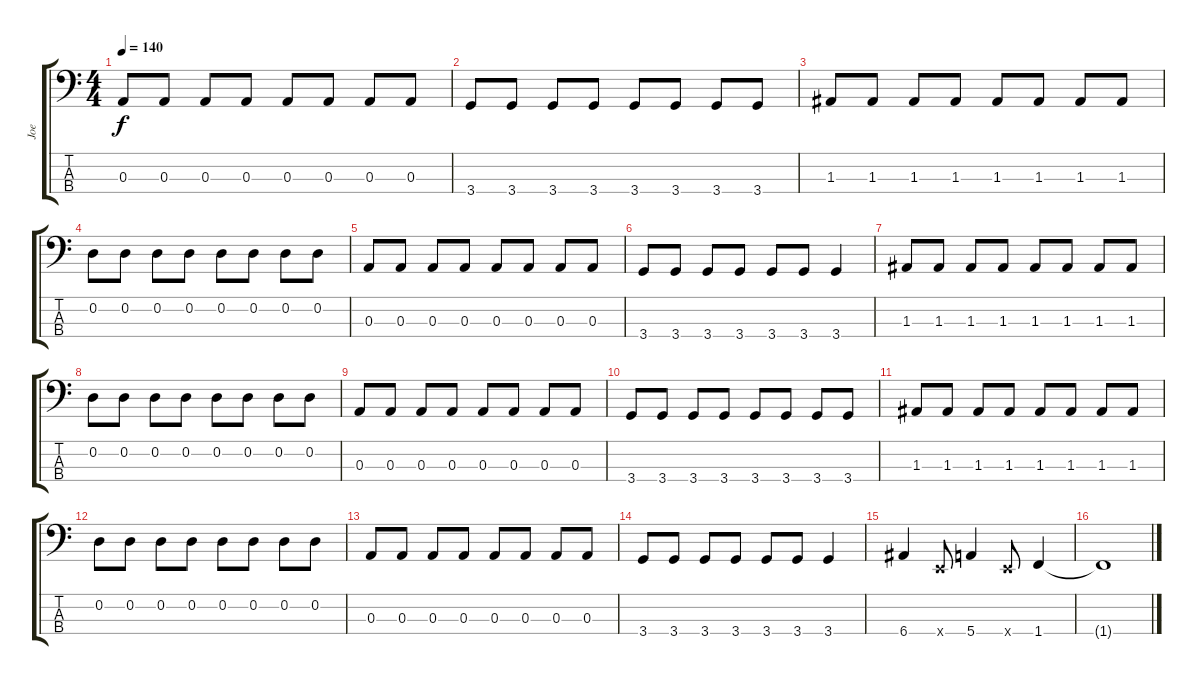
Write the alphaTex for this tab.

\track ("Joe" "Joe") {instrument electricbassfinger}
\staff {score tabs}
\tuning (G2 D2 A1 E1) {hide}
\ts (4 4)
\tempo 140
\clef f4
\ks c
0.3.8{dy f} 0.3.8 0.3.8 0.3.8 0.3.8 0.3.8 0.3.8 0.3.8 |
3.4.8 3.4.8 3.4.8 3.4.8 3.4.8 3.4.8 3.4.8 3.4.8 |
1.3.8 1.3.8 1.3.8 1.3.8 1.3.8 1.3.8 1.3.8 1.3.8 |
0.2.8 0.2.8 0.2.8 0.2.8 0.2.8 0.2.8 0.2.8 0.2.8 |
0.3.8 0.3.8 0.3.8 0.3.8 0.3.8 0.3.8 0.3.8 0.3.8 |
3.4.8 3.4.8 3.4.8 3.4.8 3.4.8 3.4.8 3.4.4 |
1.3.8 1.3.8 1.3.8 1.3.8 1.3.8 1.3.8 1.3.8 1.3.8 |
0.2.8 0.2.8 0.2.8 0.2.8 0.2.8 0.2.8 0.2.8 0.2.8 |
0.3.8 0.3.8 0.3.8 0.3.8 0.3.8 0.3.8 0.3.8 0.3.8 |
3.4.8 3.4.8 3.4.8 3.4.8 3.4.8 3.4.8 3.4.8 3.4.8 |
1.3.8 1.3.8 1.3.8 1.3.8 1.3.8 1.3.8 1.3.8 1.3.8 |
0.2.8 0.2.8 0.2.8 0.2.8 0.2.8 0.2.8 0.2.8 0.2.8 |
0.3.8 0.3.8 0.3.8 0.3.8 0.3.8 0.3.8 0.3.8 0.3.8 |
3.4.8 3.4.8 3.4.8 3.4.8 3.4.8 3.4.8 3.4.4 |
6.4.4 0.4{x}.8 5.4.4 0.4{x}.8 1.4.4 |
1.4{t}.1
